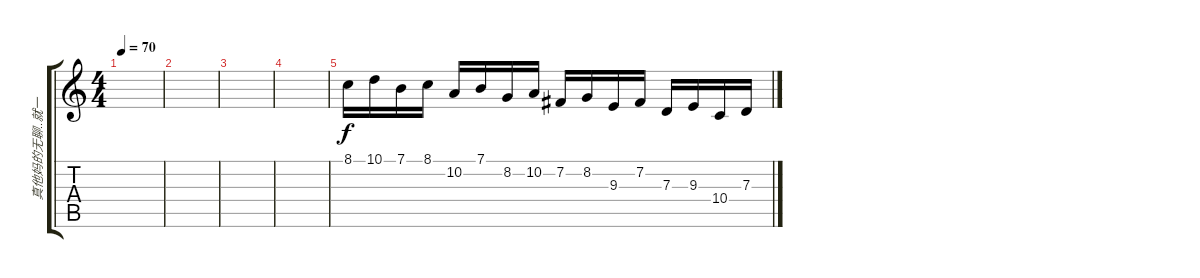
\track ("真他妈的无聊..就一小节.." "真他妈的无聊..就一") {instrument tremolostrings}
\staff {score tabs}
\tuning (E4 B3 G3 D3 A2 E2) {hide}
\ts (4 4)
\tempo 70
\clef g2
\ks c
|
|
|
|
8.1.16 10.1.16 7.1.16 8.1.16 10.2.16 7.1.16 8.2.16 10.2.16 7.2.16 8.2.16 9.3.16 7.2.16 7.3.16 9.3.16 10.4.16 7.3.16
